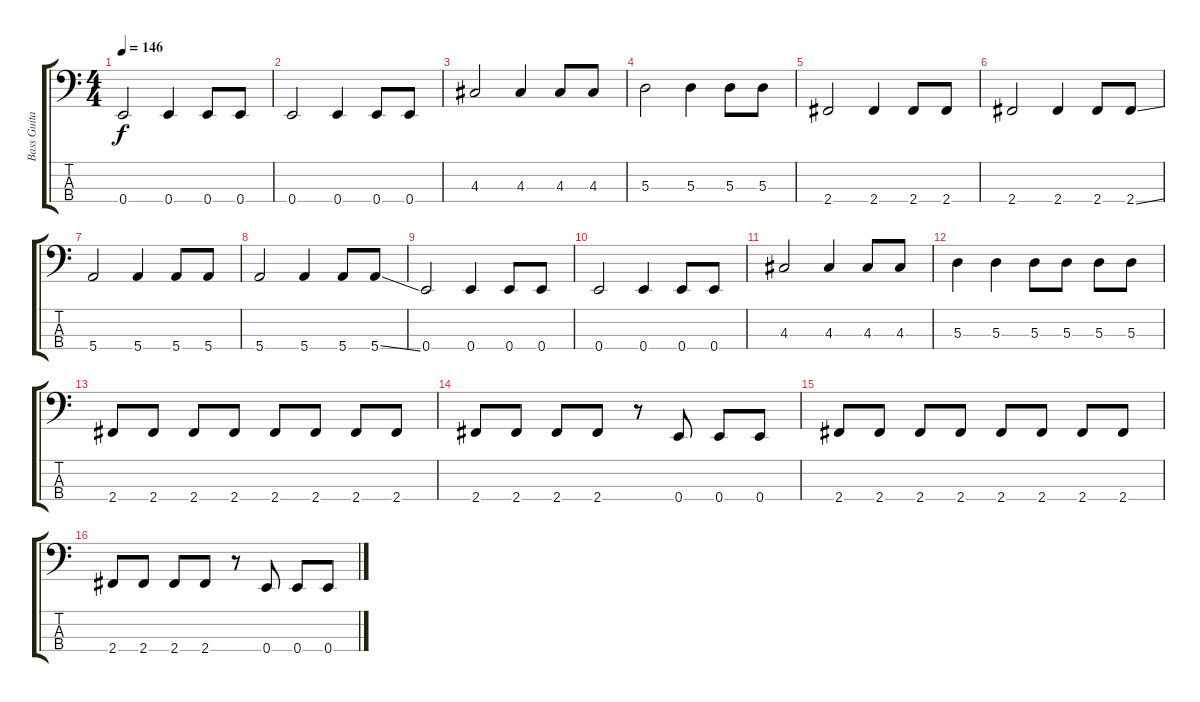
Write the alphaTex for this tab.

\track ("Bass Guitar" "Bass Guita") {instrument electricbassfinger}
\staff {score tabs}
\tuning (G2 D2 A1 E1) {hide}
\ts (4 4)
\tempo 146
\clef f4
\ks c
0.4.2{dy f} 0.4.4 0.4.8 0.4.8 |
0.4.2 0.4.4 0.4.8 0.4.8 |
4.3.2 4.3.4 4.3.8 4.3.8 |
5.3.2 5.3.4 5.3.8 5.3.8 |
2.4.2 2.4.4 2.4.8 2.4.8 |
2.4.2 2.4.4 2.4.8 2.4{ss}.8 |
5.4.2 5.4.4 5.4.8 5.4.8 |
5.4.2 5.4.4 5.4.8 5.4{ss}.8 |
0.4.2 0.4.4 0.4.8 0.4.8 |
0.4.2 0.4.4 0.4.8 0.4.8 |
4.3.2 4.3.4 4.3.8 4.3.8 |
5.3.4 5.3.4 5.3.8 5.3.8 5.3.8 5.3.8 |
2.4.8 2.4.8 2.4.8 2.4.8 2.4.8 2.4.8 2.4.8 2.4.8 |
2.4.8 2.4.8 2.4.8 2.4.8 r.8 0.4.8 0.4.8 0.4.8 |
2.4.8 2.4.8 2.4.8 2.4.8 2.4.8 2.4.8 2.4.8 2.4.8 |
2.4.8 2.4.8 2.4.8 2.4.8 r.8 0.4.8 0.4.8 0.4.8
